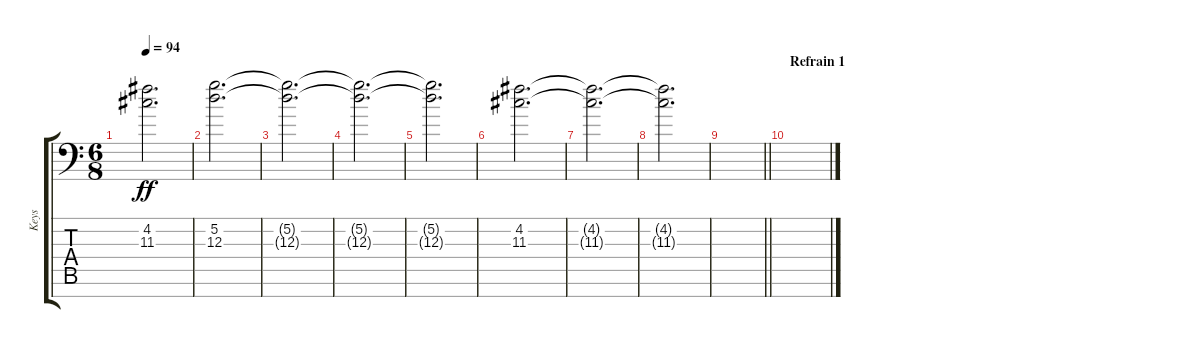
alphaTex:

\track ("Keys" "Keys") {instrument synthstrings2}
\staff {score tabs}
\tuning (D6 D5 D4 D3 D2 D1 D0) {hide}
\ts (6 8)
\tempo 94
\clef f4
\ks c
(4.2{t} 11.3{t}).2{d dy ff} |
(5.2 12.3).2{d} |
(5.2{t} 12.3{t}).2{d} |
(5.2{t} 12.3{t}).2{d} |
(5.2{t} 12.3{t}).2{d} |
(4.2 11.3).2{d} |
(4.2{t} 11.3{t}).2{d} |
(4.2{t} 11.3{t}).2{d} |
\barLineRight lightlight
|
\section ("" "Refrain 1")
